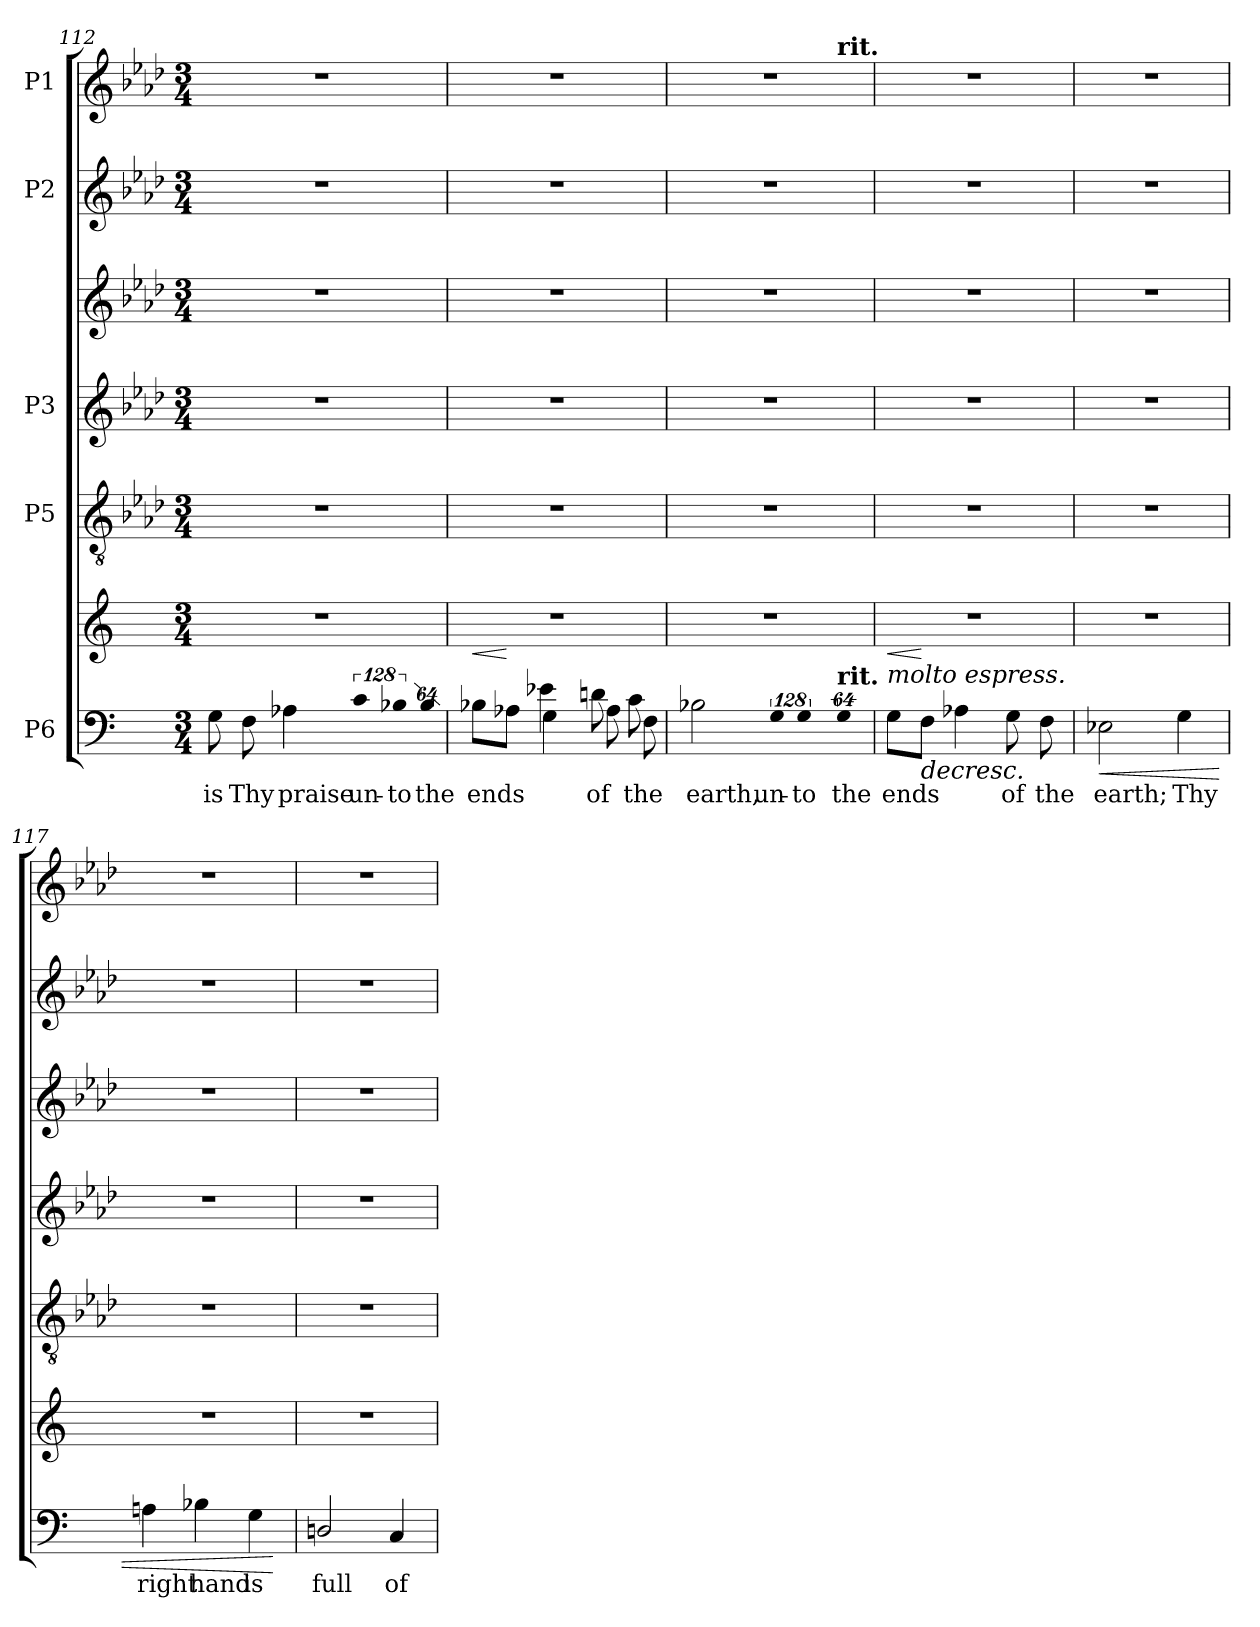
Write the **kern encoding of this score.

**kern	**text	**kern	**dynam	**kern	**kern	**kern	**kern	**kern
*part5	*part5	*part5	*part5	*part4	*part3	*part3	*part2	*part1
*staff7	*staff7	*staff6	*staff6/7	*staff5	*staff4	*staff3	*staff2	*staff1
*I"P6	*	*	*	*I"P5	*I"P3	*	*I"P2	*I"P1
*clefF4	*	*clefG2	*	*clefGv2	*clefG2	*clefG2	*clefG2	*clefG2
*	*	*	*	*ITrd7c12	*	*	*	*
*k[]	*	*k[]	*	*k[b-e-a-d-]	*k[b-e-a-d-]	*k[b-e-a-d-]	*k[b-e-a-d-]	*k[b-e-a-d-]
*C:	*	*C:	*	*A-:	*A-:	*A-:	*A-:	*A-:
*M3/4	*	*M3/4	*	*M3/4	*M3/4	*M3/4	*M3/4	*M3/4
=112	=112	=112	=112	=112	=112	=112	=112	=112
!	!LO:LY:b:color=#000000	!LO:N:vis=1	!	!LO:N:vis=1	!LO:N:vis=1	!LO:N:vis=1	!LO:N:vis=1	!LO:N:vis=1
8Gi\	is	2.r	.	2.r	2.r	2.r	2.r	2.r
!	!LO:LY:b:color=#000000	!	!	!	!	!	!	!
8Fi\	Thy	.	.	.	.	.	.	.
!	!LO:LY:b:color=#000000	!	!	!	!	!	!	!
4A-i\	praise	.	.	.	.	.	.	.
!LO:N:vis=8	!	!	!	!	!	!	!	!
!	!LO:LY:b:color=#000000	!	!	!	!	!	!	!
1024%85ci\	un-	.	.	.	.	.	.	.
!LO:N:vis=8	!	!	!	!	!	!	!	!
!	!LO:LY:b:color=#000000	!	!	!	!	!	!	!
1024%85B-i\	-to	.	.	.	.	.	.	.
!LO:N:vis=8	!	!	!	!	!	!	!	!
!	!LO:LY:b:color=#000000	!	!	!	!	!	!	!
512%43B-i\	the	.	.	.	.	.	.	.
!!LO:LB:g=z
=113	=113	=113	=113	=113	=113	=113	=113	=113
!	!LO:LY:b:color=#000000	!LO:N:vis=1	!LO:HP:b	!LO:N:vis=1	!LO:N:vis=1	!LO:N:vis=1	!LO:N:vis=1	!LO:N:vis=1
*^	*	*	*	*	*	*	*	*
8B-i\L	4ryy	ends	2.r	<	2.r	2.r	2.r	2.r	2.r
8A-i\J	.	.	.	[	.	.	.	.	.
4e-i\	4Gi\	.	.	.	.	.	.	.	.
!	!	!LO:LY:b:color=#000000	!	!	!	!	!	!	!
8dni\	8A-i\	of	.	.	.	.	.	.	.
!	!	!LO:LY:b:color=#000000	!	!	!	!	!	!	!
8ci\	8Fi\	the	.	.	.	.	.	.	.
*v	*v	*	*	*	*	*	*	*	*
=114	=114	=114	=114	=114	=114	=114	=114	=114
*^	*	*	*	*	*	*	*	*
!	!	!LO:LY:b:color=#000000	!LO:N:vis=1	!	!LO:N:vis=1	!LO:N:vis=1	!LO:N:vis=1	!LO:N:vis=1	!LO:N:vis=1
*v	*v	*	*	*	*	*	*	*	*^
2B-i\	earth,	2.r	.	2.r	2.r	2.r	2.r	2.r	2ryy
!LO:N:vis=8	!	!	!	!	!	!	!	!	!
!	!LO:LY:b:color=#000000	!	!	!	!	!	!	!	!
1024%85Gi\	un-	.	.	.	.	.	.	.	8ryy
!LO:N:vis=8	!	!	!	!	!	!	!	!	!
!	!LO:LY:b:color=#000000	!	!	!	!	!	!	!	!
1024%85Gi\	-to	.	.	.	.	.	.	.	.
.	.	.	.	.	.	.	.	.	32ryy
.	.	.	.	.	.	.	.	.	128ryy
.	.	.	.	.	.	.	.	.	512ryy
!LO:N:vis=8	!	!	!	!	!	!	!	!	!
!	!	!	!	!	!	!	!	!	!LO:TX:a:B:t=rit.
!LO:TX:a:B:t=rit.	!	!	!	!	!	!	!	!	!
!	!LO:LY:b:color=#000000	!	!	!	!	!	!	!	!
512%43Gi\	the	.	.	.	.	.	.	.	16ryy
.	.	.	.	.	.	.	.	.	64ryy
.	.	.	.	.	.	.	.	.	256.ryy
*	*	*	*	*	*	*	*	*v	*v
=115	=115	=115	=115	=115	=115	=115	=115	=115
*	*	*	*	*	*	*	*	*^
!LO:TX:a:i:t=molto espress.	!	!	!	!	!	!	!	!	!
!	!LO:LY:b:color=#000000	!LO:N:vis=1	!LO:HP:b	!LO:N:vis=1	!LO:N:vis=1	!LO:N:vis=1	!LO:N:vis=1	!LO:N:vis=1	!
*	*	*	*	*	*	*	*	*v	*v
8Gi\L	ends	2.r	<	2.r	2.r	2.r	2.r	2.r
!	!	!	!LO:HP:n=1:b=2	!	!	!	!	!
8Fi\J	.	.	[ >	.	.	.	.	.
4A-i\	.	.	.	.	.	.	.	.
!	!LO:LY:b:color=#000000	!	!	!	!	!	!	!
8Gi\	of	.	.	.	.	.	.	.
!	!LO:LY:b:color=#000000	!	!	!	!	!	!	!
8Fi\	the	.	.	.	.	.	.	.
=116	=116	=116	=116	=116	=116	=116	=116	=116
!	!LO:LY:b:color=#000000	!LO:N:vis=1	!LO:HP:b=2	!LO:N:vis=1	!LO:N:vis=1	!LO:N:vis=1	!LO:N:vis=1	!LO:N:vis=1
2E-i\	earth;	2.r	<	2.r	2.r	2.r	2.r	2.r
!	!LO:LY:b:color=#000000	!	!	!	!	!	!	!
4Gi\	Thy	.	.	.	.	.	.	.
.	.	.	]	.	.	.	.	.
=117	=117	=117	=117	=117	=117	=117	=117	=117
!	!LO:LY:b:color=#000000	!LO:N:vis=1	!	!LO:N:vis=1	!LO:N:vis=1	!LO:N:vis=1	!LO:N:vis=1	!LO:N:vis=1
4Ani\	right	2.r	.	2.r	2.r	2.r	2.r	2.r
!	!LO:LY:b:color=#000000	!	!	!	!	!	!	!
4B-i\	hand	.	.	.	.	.	.	.
!	!LO:LY:b:color=#000000	!	!	!	!	!	!	!
4Gi\	is	.	.	.	.	.	.	.
.	.	.	[	.	.	.	.	.
=118	=118	=118	=118	=118	=118	=118	=118	=118
!	!LO:LY:b:color=#000000	!LO:N:vis=1	!	!LO:N:vis=1	!LO:N:vis=1	!LO:N:vis=1	!LO:N:vis=1	!LO:N:vis=1
2Dni/	full	2.r	.	2.r	2.r	2.r	2.r	2.r
!	!LO:LY:b:color=#000000	!	!	!	!	!	!	!
4Ci/	of	.	.	.	.	.	.	.
=	=	=	=	=	=	=	=	=
*-	*-	*-	*-	*-	*-	*-	*-	*-
